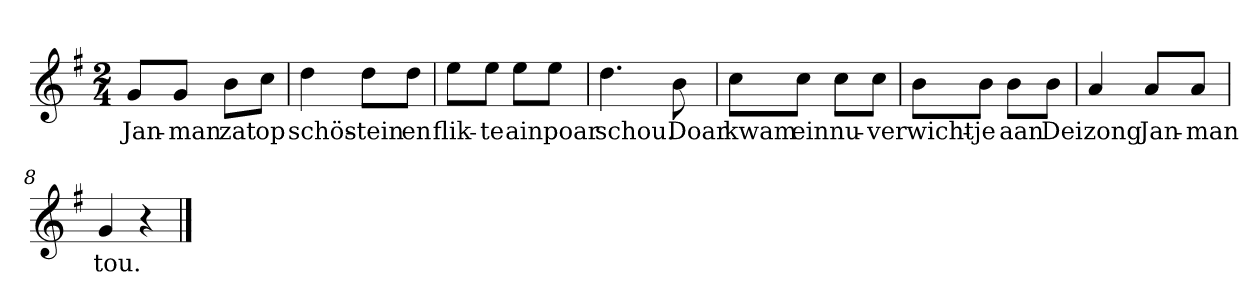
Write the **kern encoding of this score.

**kern	**text
*part1	*part1
*staff1	*staff1
*clefG2	*
*k[f#]	*
*G:	*
*M2/4	*
*MM120	*
=1	=1
8g/L	Jan-
8g/J	-man
8b\L	zat
8cc\J	op
=2	=2
4dd	schös-
8dd\L	-tein
8dd\J	en
=3	=3
8ee\L	flik-
8ee\J	-te
8ee\L	ain
8ee\J	poar
=4	=4
4.dd	schou.
8b	Doar
=5	=5
8cc\L	kwam
8cc\J	ein
8cc\L	nu-
8cc\J	-ver
=6	=6
8b\L	wicht-
8b\J	-je
8b\L	aan
8b\J	Dei
=7	=7
4a	zong
8a/L	Jan-
8a/J	-man
=8	=8
4g	tou.
4r	.
==	==
*-	*-
